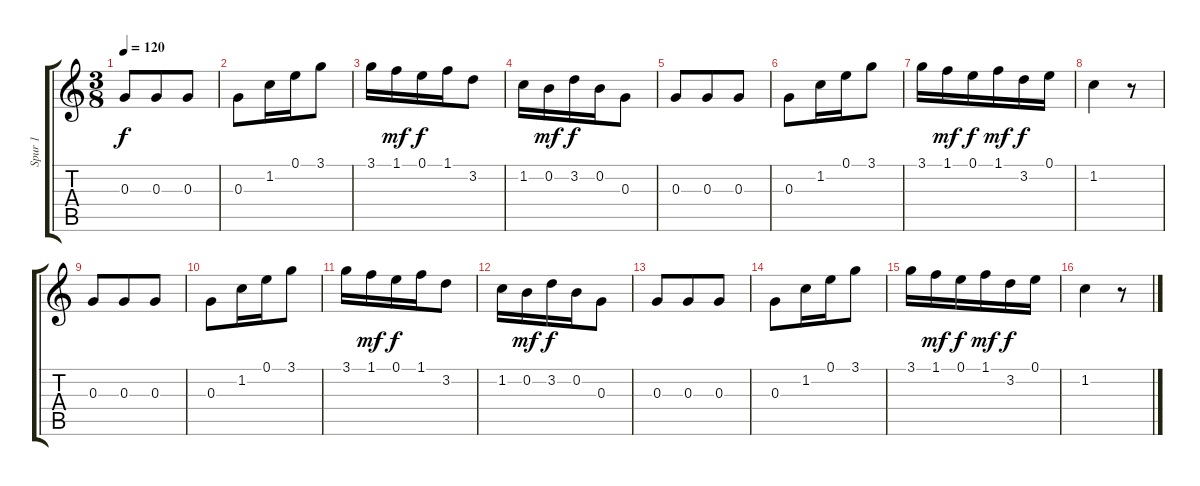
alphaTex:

\track ("Spur 1" "Spur 1") {instrument acousticguitarnylon}
\staff {score tabs}
\tuning (E4 B3 G3 D3 A2 E2) {hide}
\ts (3 8)
\tempo 120
\clef g2
\ks c
0.3.8{dy f instrument acousticguitarnylon} 0.3.8 0.3.8 |
0.3.8 1.2.16 0.1.16 3.1.8 |
3.1.16 1.1.16{dy mf} 0.1.16{dy f} 1.1.16 3.2.8 |
1.2.16 0.2.16{dy mf} 3.2.16{dy f} 0.2.16 0.3.8 |
0.3.8 0.3.8 0.3.8 |
0.3.8 1.2.16 0.1.16 3.1.8 |
3.1.16 1.1.16{dy mf} 0.1.16{dy f} 1.1.16{dy mf} 3.2.16{dy f} 0.1.16 |
1.2.4 r.8 |
0.3.8 0.3.8 0.3.8 |
0.3.8 1.2.16 0.1.16 3.1.8 |
3.1.16 1.1.16{dy mf} 0.1.16{dy f} 1.1.16 3.2.8 |
1.2.16 0.2.16{dy mf} 3.2.16{dy f} 0.2.16 0.3.8 |
0.3.8 0.3.8 0.3.8 |
0.3.8 1.2.16 0.1.16 3.1.8 |
3.1.16 1.1.16{dy mf} 0.1.16{dy f} 1.1.16{dy mf} 3.2.16{dy f} 0.1.16 |
1.2.4 r.8
